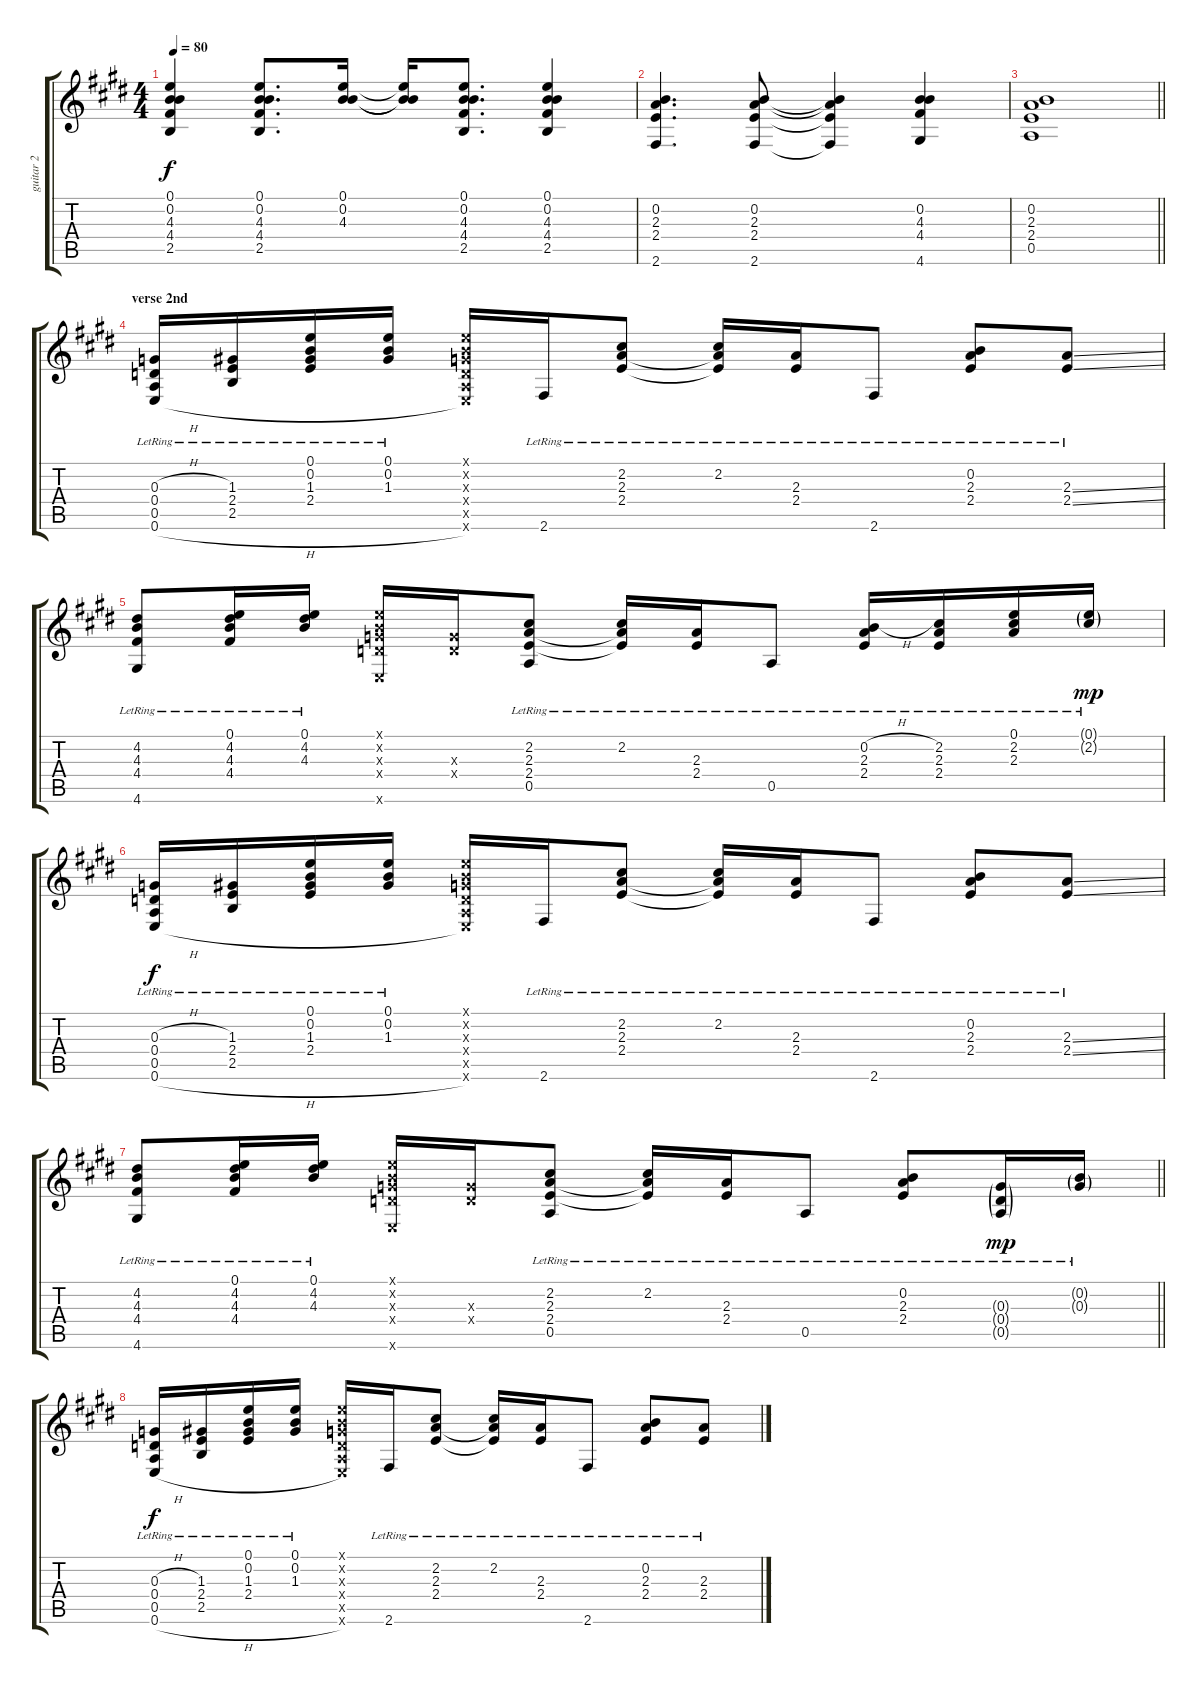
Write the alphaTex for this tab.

\track ("guitar 2" "guitar 2") {instrument acousticguitarsteel}
\staff {score tabs}
\tuning (E4 B3 G3 D3 A2 E2) {hide}
\ts (4 4)
\tempo 80
\clef g2
\ks e
(0.1 0.2 4.3 4.4 2.5).4{dy f} (0.1 0.2 4.3 4.4 2.5).8{d} (0.1 0.2 4.3).16 (0.1{t} 0.2{t} 4.3{t}).16 (0.1 0.2 4.3 4.4 2.5).8{d} (0.1 0.2 4.3 4.4 2.5).4 |
(0.2 2.3 2.4 2.6).4{d} (0.2 2.3 2.4 2.6).8 (0.2{t} 2.3{t} 2.4{t} 2.6{t}).4 (0.2 4.3 4.4 4.6).4 |
\barLineRight lightlight
(0.2 2.3 2.4 0.5).1 |
\section ("" "verse 2nd")
(0.3{h lr} 0.4 0.5 0.6{h}).16 (1.3{lr} 2.4 2.5).16 (0.1 0.2 1.3{lr} 2.4).16 (0.1 0.2 1.3{lr}).16 (0.1{x} 0.2{x} 0.3{x} 0.4{x} 0.5{x} 0.6{x}).16 2.6{lr}.16 (2.2 2.3 2.4{lr}).8 (2.2{lr} 2.3{t} 2.4{t}).16 (2.3{lr} 2.4).16 2.6{lr}.8 (0.2 2.3 2.4{lr}).8 (2.3{ss} 2.4{ss lr}).8 |
(4.2 4.3 4.4{lr} 4.6).8 (0.1 4.2 4.3 4.4{lr}).16 (0.1 4.2 4.3{lr}).16 (0.1{x} 0.2{x} 0.3{x} 0.4{x} 0.6{x}).16 (0.3{x} 0.4{x}).16 (2.2 2.3{lr} 2.4 0.5).8 (2.2{lr} 2.3{t} 2.4{t}).16 (2.3 2.4{lr}).16 0.5{lr}.8 (0.2{h} 2.3 2.4{lr}).16 (2.2 2.3{lr} 2.4).16 (0.1 2.2{lr} 2.3).16 (0.1{g} 2.2{g lr}).16{dy mp} |
(0.3{h lr} 0.4 0.5 0.6{h}).16{dy f} (1.3{lr} 2.4 2.5).16 (0.1 0.2 1.3{lr} 2.4).16 (0.1 0.2 1.3{lr}).16 (0.1{x} 0.2{x} 0.3{x} 0.4{x} 0.5{x} 0.6{x}).16 2.6{lr}.16 (2.2 2.3 2.4{lr}).8 (2.2{lr} 2.3{t} 2.4{t}).16 (2.3{lr} 2.4).16 2.6{lr}.8 (0.2 2.3 2.4{lr}).8 (2.3{ss} 2.4{ss lr}).8 |
\barLineRight lightlight
(4.2 4.3 4.4{lr} 4.6).8 (0.1 4.2 4.3 4.4{lr}).16 (0.1 4.2 4.3{lr}).16 (0.1{x} 0.2{x} 0.3{x} 0.4{x} 0.6{x}).16 (0.3{x} 0.4{x}).16 (2.2 2.3{lr} 2.4 0.5).8 (2.2{lr} 2.3{t} 2.4{t}).16 (2.3 2.4{lr}).16 0.5{lr}.8 (0.2 2.3 2.4{lr}).8 (0.3{g lr} 0.4{g} 0.5{g}).16{dy mp} (0.2{g lr} 0.3{g}).16 |
(0.3{h lr} 0.4 0.5 0.6{h}).16{dy f} (1.3{lr} 2.4 2.5).16 (0.1 0.2 1.3{lr} 2.4).16 (0.1 0.2 1.3{lr}).16 (0.1{x} 0.2{x} 0.3{x} 0.4{x} 0.5{x} 0.6{x}).16 2.6{lr}.16 (2.2 2.3 2.4{lr}).8 (2.2{lr} 2.3{t} 2.4{t}).16 (2.3{lr} 2.4).16 2.6{lr}.8 (0.2 2.3 2.4{lr}).8 (2.3{ss} 2.4{ss lr}).8
